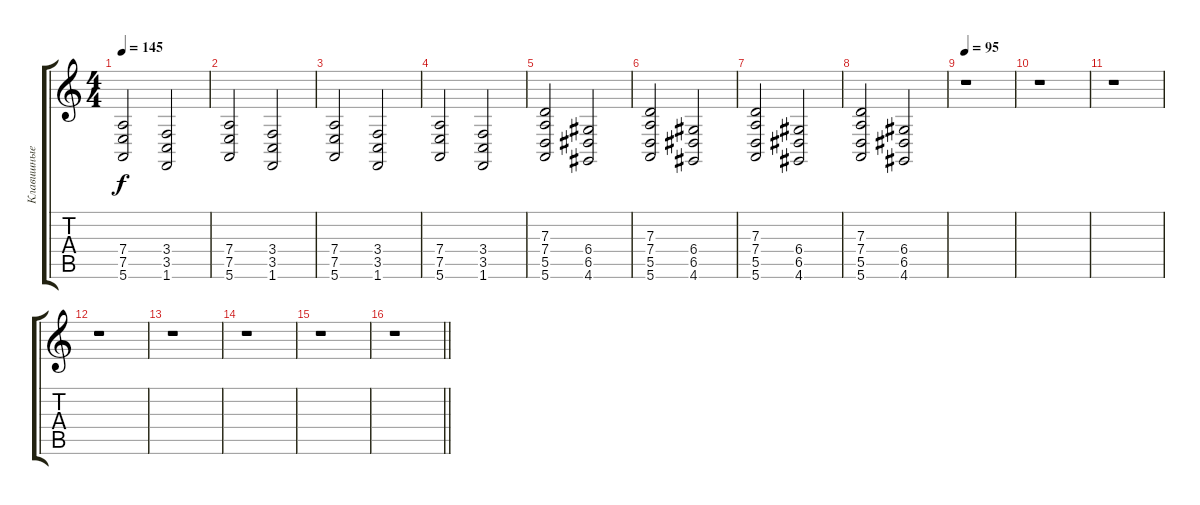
\track ("Клавишные" "Клавишные") {instrument pad4choir}
\staff {score tabs}
\tuning (E4 B3 G3 D3 A2 E2) {hide}
\ts (4 4)
\tempo 145
\clef g2
\ks c
(7.4 7.5 5.6).2{dy f} (3.4 3.5 1.6).2 |
(7.4 7.5 5.6).2 (3.4 3.5 1.6).2 |
(7.4 7.5 5.6).2 (3.4 3.5 1.6).2 |
(7.4 7.5 5.6).2 (3.4 3.5 1.6).2 |
(7.3 7.4 5.5 5.6).2 (6.4 6.5 4.6).2 |
(7.3 7.4 5.5 5.6).2 (6.4 6.5 4.6).2 |
(7.3 7.4 5.5 5.6).2 (6.4 6.5 4.6).2 |
(7.3 7.4 5.5 5.6).2 (6.4 6.5 4.6).2 |
\tempo 95
r.1 |
r.1 |
r.1 |
r.1 |
r.1 |
r.1 |
r.1 |
\barLineRight lightlight
r.1
